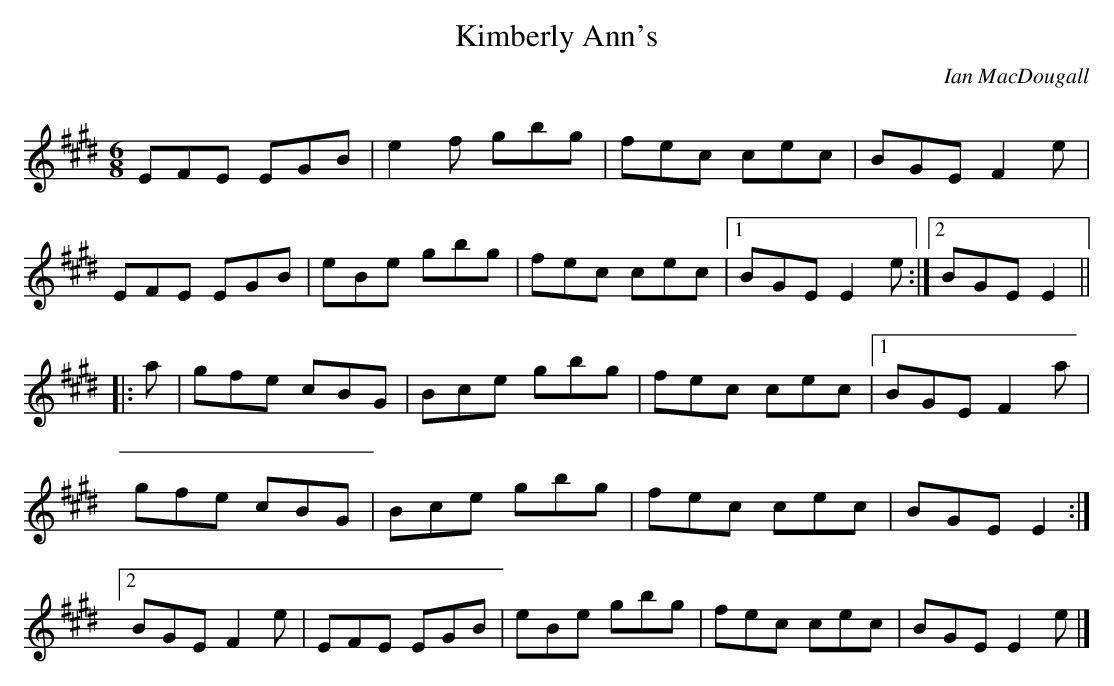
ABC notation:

X:1
T:Kimberly Ann's
C:Ian MacDougall
Q:288
L:1/8
M:6/8
K:E
EFE EGB|e2 f gbg|fec cec|BGE F2 e|
EFE EGB|eBe gbg|fec cec|1BGE E2 e:|2BGE E2||
|:a|gfe cBG|Bce gbg|fec cec|1BGE F2 a|
gfe cBG|Bce gbg|fec cec|BGE E2:|
[2BGE F2 e|EFE EGB|eBe gbg|fec cec|BGE E2 e|]
